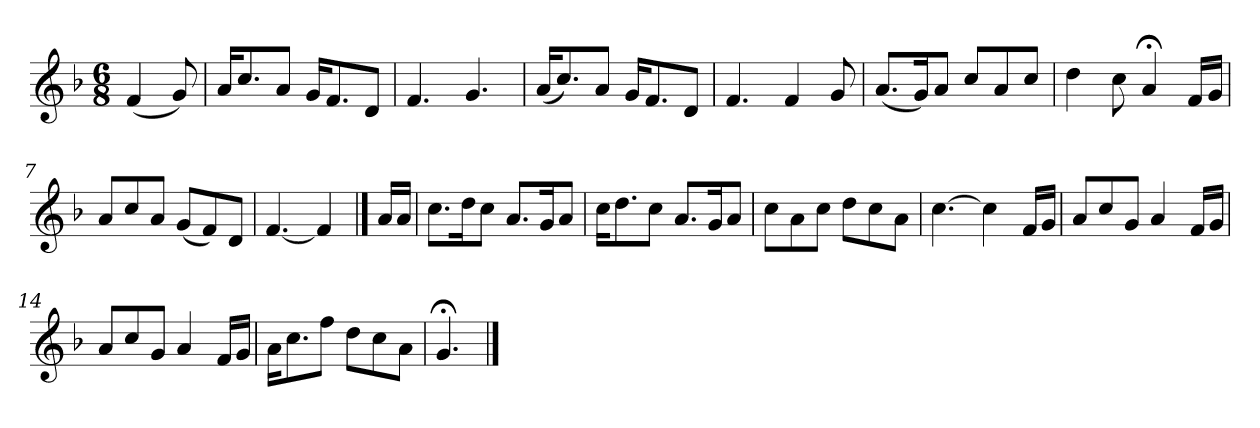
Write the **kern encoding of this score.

**kern
*part1
*staff1
*clefG2
*k[b-]
*M6/8
*MM72
=
(4f/
8g/)
=1
16a/KL
8.cc/
8a/J
16g/KL
8.f/
8d/J
=2
4.f/
4.g/
=3
(16a/KL
8.cc/)
8a/J
16g/KL
8.f/
8d/J
=4
4.f/
4f/
8g/
=5
(8.a/L
16g/K)
8a/J
8cc/L
8a/
8cc/J
=6
4dd\
8cc\
4a;</
16f/LL
16g/JJ
=7
8a/L
8cc/
8a/J
(8g/L
8f/)
8d/J
=8
[4.f/
4f/]
==
16a/LL
16a/JJ
=9
8.cc\L
16dd\K
8cc\J
8.a/L
16g/K
8a/J
=10
16cc\KL
8.dd\
8cc\J
8.a/L
16g/K
8a/J
=11
8cc\L
8a\
8cc\J
8dd\L
8cc\
8a\J
=12
[4.cc\
4cc\]
16f/LL
16g/JJ
=13
8a/L
8cc/
8g/J
4a/
16f/LL
16g/JJ
=14
8a/L
8cc/
8g/J
4a/
16f/LL
16g/JJ
=15
16a\KL
8.cc\
8ff\J
8dd\L
8cc\
8a\J
=16
4.g;</
==
*-
